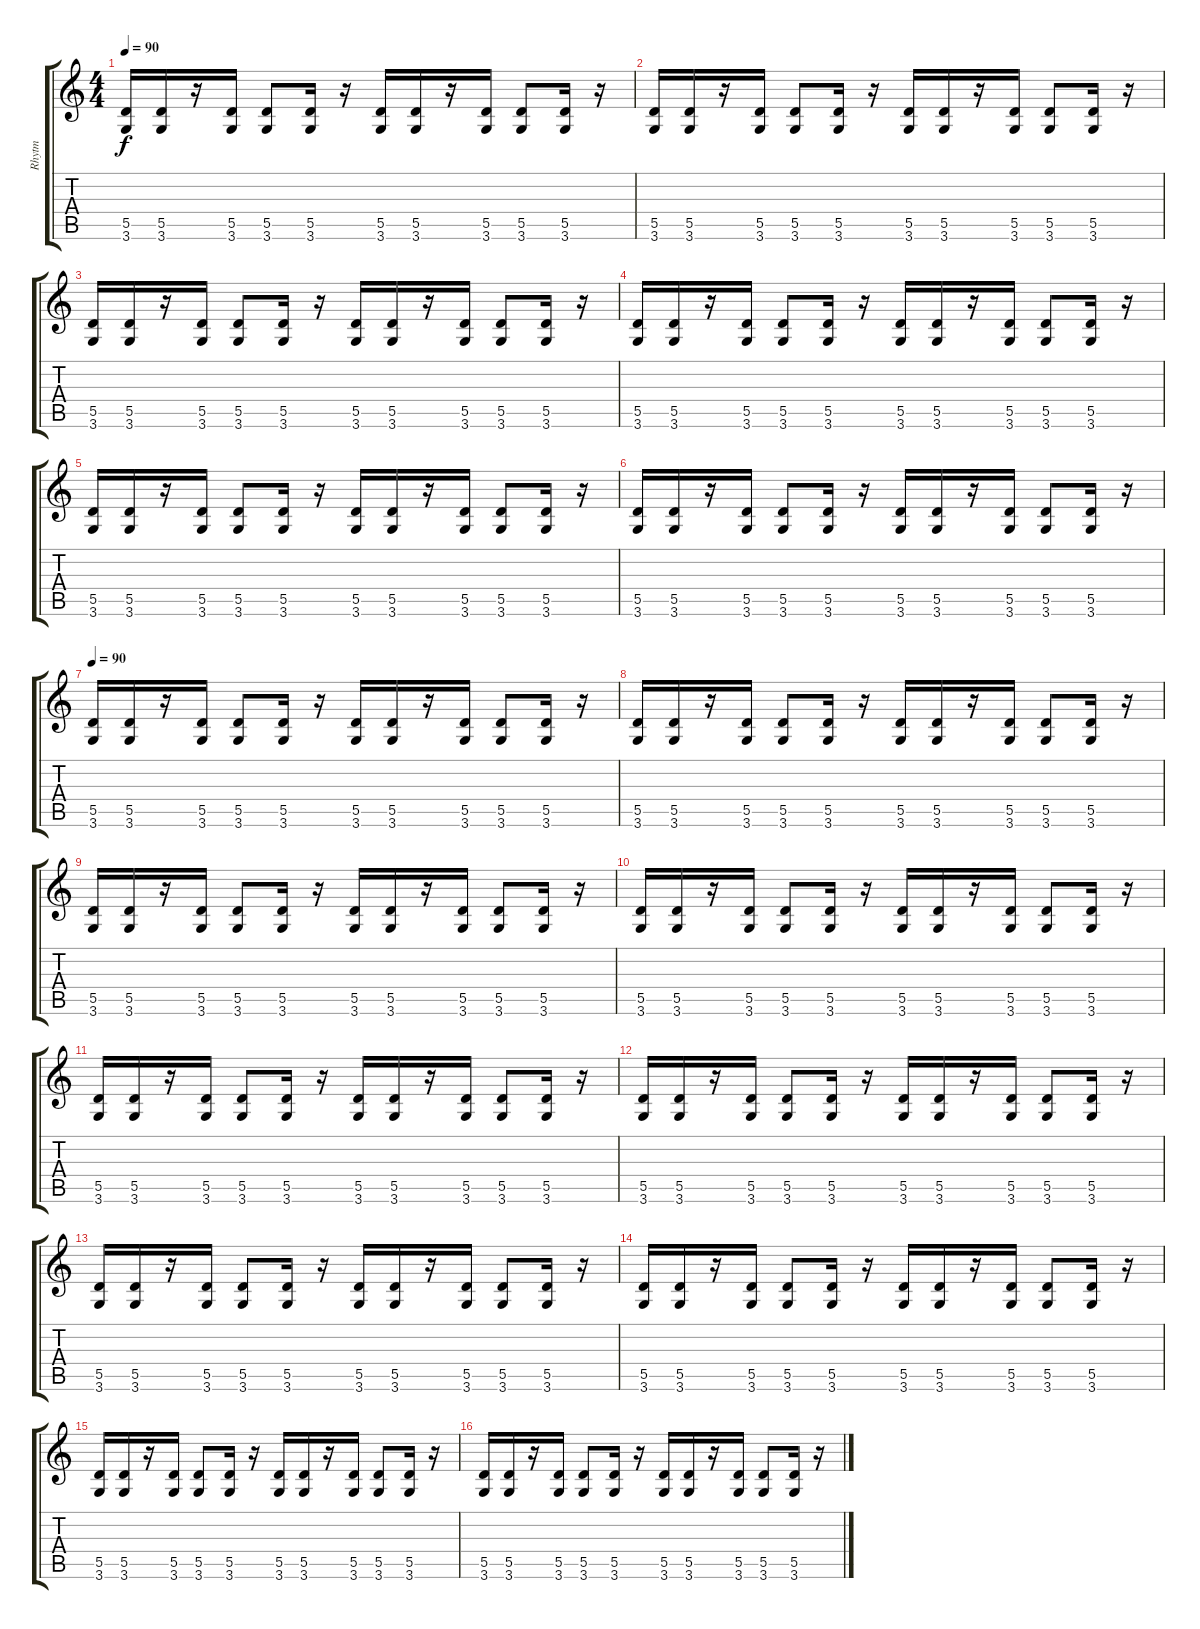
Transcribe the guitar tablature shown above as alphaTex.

\track ("Rhytm" "Rhytm") {instrument overdrivenguitar}
\staff {score tabs}
\tuning (E4 B3 G3 D3 A2 E2) {hide}
\ts (4 4)
\tempo 90
\clef g2
\ks c
(5.5 3.6).16{dy f} (5.5 3.6).16 r.16 (5.5 3.6).16 (5.5 3.6).8 (5.5 3.6).16 r.16 (5.5 3.6).16 (5.5 3.6).16 r.16 (5.5 3.6).16 (5.5 3.6).8 (5.5 3.6).16 r.16 |
(5.5 3.6).16{volume 6 instrument overdrivenguitar} (5.5 3.6).16 r.16 (5.5 3.6).16 (5.5 3.6).8 (5.5 3.6).16 r.16 (5.5 3.6).16 (5.5 3.6).16 r.16 (5.5 3.6).16 (5.5 3.6).8 (5.5 3.6).16 r.16 |
(5.5 3.6).16 (5.5 3.6).16 r.16 (5.5 3.6).16 (5.5 3.6).8 (5.5 3.6).16 r.16 (5.5 3.6).16 (5.5 3.6).16 r.16 (5.5 3.6).16 (5.5 3.6).8 (5.5 3.6).16 r.16 |
(5.5 3.6).16 (5.5 3.6).16 r.16 (5.5 3.6).16 (5.5 3.6).8 (5.5 3.6).16 r.16 (5.5 3.6).16 (5.5 3.6).16 r.16 (5.5 3.6).16 (5.5 3.6).8 (5.5 3.6).16 r.16 |
(5.5 3.6).16{volume 6 instrument overdrivenguitar} (5.5 3.6).16 r.16 (5.5 3.6).16 (5.5 3.6).8 (5.5 3.6).16 r.16 (5.5 3.6).16 (5.5 3.6).16 r.16 (5.5 3.6).16 (5.5 3.6).8 (5.5 3.6).16 r.16 |
(5.5 3.6).16 (5.5 3.6).16 r.16 (5.5 3.6).16 (5.5 3.6).8 (5.5 3.6).16 r.16 (5.5 3.6).16 (5.5 3.6).16 r.16 (5.5 3.6).16 (5.5 3.6).8 (5.5 3.6).16 r.16 |
\tempo 90
(5.5 3.6).16{volume 13 instrument overdrivenguitar} (5.5 3.6).16 r.16 (5.5 3.6).16 (5.5 3.6).8 (5.5 3.6).16 r.16 (5.5 3.6).16 (5.5 3.6).16 r.16 (5.5 3.6).16 (5.5 3.6).8 (5.5 3.6).16 r.16 |
(5.5 3.6).16 (5.5 3.6).16 r.16 (5.5 3.6).16 (5.5 3.6).8 (5.5 3.6).16 r.16 (5.5 3.6).16 (5.5 3.6).16 r.16 (5.5 3.6).16 (5.5 3.6).8 (5.5 3.6).16 r.16 |
(5.5 3.6).16 (5.5 3.6).16 r.16 (5.5 3.6).16 (5.5 3.6).8 (5.5 3.6).16 r.16 (5.5 3.6).16 (5.5 3.6).16 r.16 (5.5 3.6).16 (5.5 3.6).8 (5.5 3.6).16 r.16 |
(5.5 3.6).16 (5.5 3.6).16 r.16 (5.5 3.6).16 (5.5 3.6).8 (5.5 3.6).16 r.16 (5.5 3.6).16 (5.5 3.6).16 r.16 (5.5 3.6).16 (5.5 3.6).8 (5.5 3.6).16 r.16 |
(5.5 3.6).16 (5.5 3.6).16 r.16 (5.5 3.6).16 (5.5 3.6).8 (5.5 3.6).16 r.16 (5.5 3.6).16 (5.5 3.6).16 r.16 (5.5 3.6).16 (5.5 3.6).8 (5.5 3.6).16 r.16 |
(5.5 3.6).16 (5.5 3.6).16 r.16 (5.5 3.6).16 (5.5 3.6).8 (5.5 3.6).16 r.16 (5.5 3.6).16 (5.5 3.6).16 r.16 (5.5 3.6).16 (5.5 3.6).8 (5.5 3.6).16 r.16 |
(5.5 3.6).16 (5.5 3.6).16 r.16 (5.5 3.6).16 (5.5 3.6).8 (5.5 3.6).16 r.16 (5.5 3.6).16 (5.5 3.6).16 r.16 (5.5 3.6).16 (5.5 3.6).8 (5.5 3.6).16 r.16 |
(5.5 3.6).16 (5.5 3.6).16 r.16 (5.5 3.6).16 (5.5 3.6).8 (5.5 3.6).16 r.16 (5.5 3.6).16 (5.5 3.6).16 r.16 (5.5 3.6).16 (5.5 3.6).8 (5.5 3.6).16 r.16 |
(5.5 3.6).16 (5.5 3.6).16 r.16 (5.5 3.6).16 (5.5 3.6).8 (5.5 3.6).16 r.16 (5.5 3.6).16 (5.5 3.6).16 r.16 (5.5 3.6).16 (5.5 3.6).8 (5.5 3.6).16 r.16 |
(5.5 3.6).16 (5.5 3.6).16 r.16 (5.5 3.6).16 (5.5 3.6).8 (5.5 3.6).16 r.16 (5.5 3.6).16 (5.5 3.6).16 r.16 (5.5 3.6).16 (5.5 3.6).8 (5.5 3.6).16 r.16
